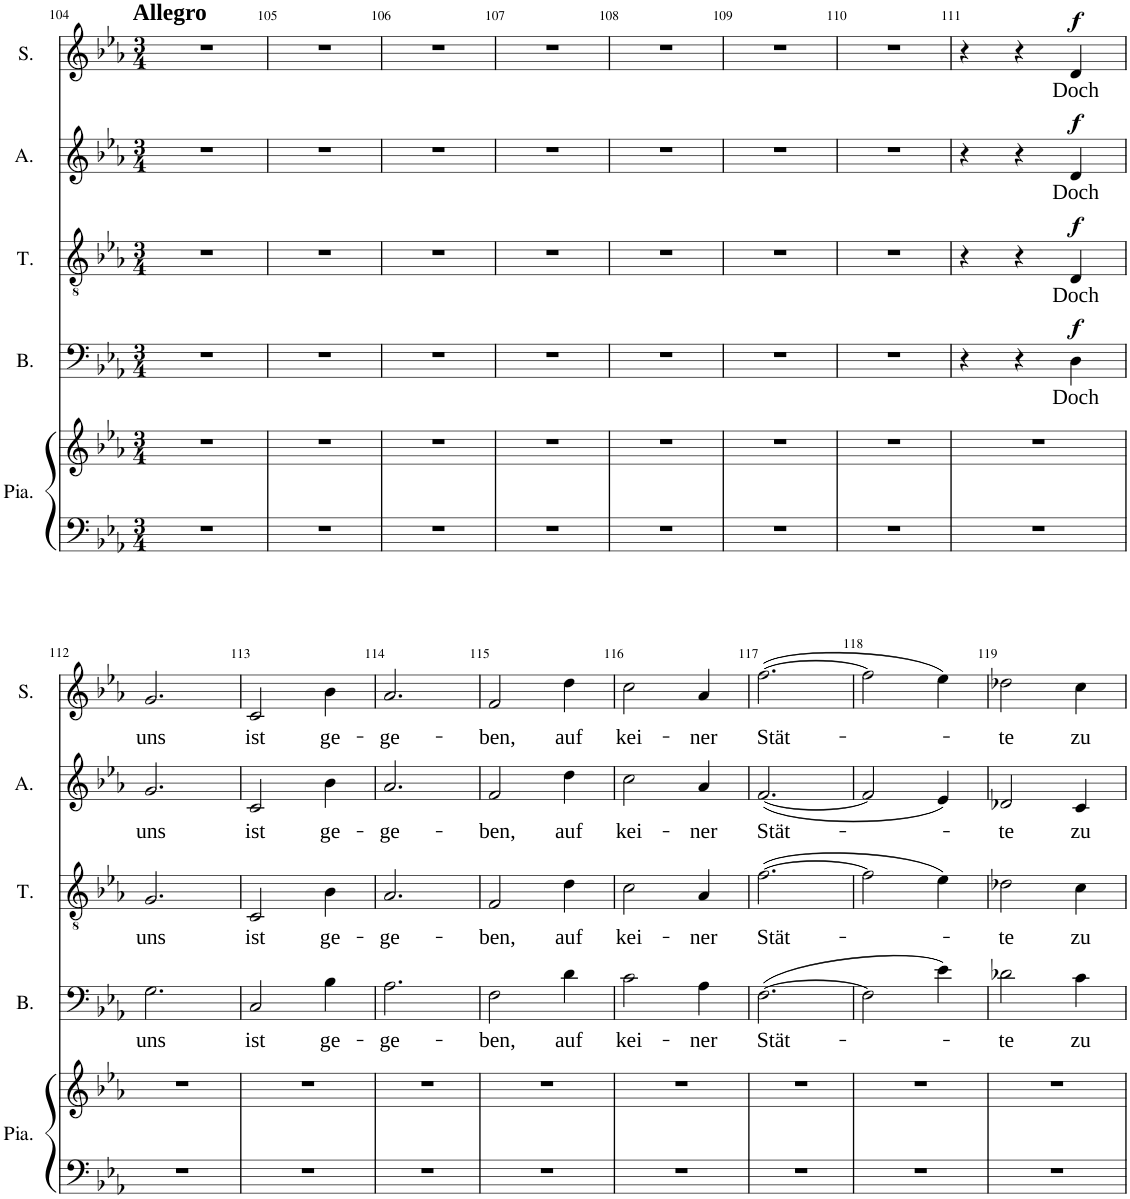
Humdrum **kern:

**kern	**text	**dynam	**kern	**text	**dynam	**kern	**text	**dynam	**kern	**text	**dynam
*part4	*part4	*part4	*part3	*part3	*part3	*part2	*part2	*part2	*part1	*part1	*part1
*staff4	*staff4	*staff4	*staff3	*staff3	*staff3	*staff2	*staff2	*staff2	*staff1	*staff1	*staff1
*I"Basse	*	*	*I"Ténor	*	*	*I"Alto	*	*	*I"Soprano	*	*
*I'B.	*	*	*I'T.	*	*	*I'A.	*	*	*I'S.	*	*
!!LO:PB:g=z
*clefF4	*	*	*clefGv2	*	*	*clefG2	*	*	*clefG2	*	*
*k[b-e-a-]	*	*	*k[b-e-a-]	*	*	*k[b-e-a-]	*	*	*k[b-e-a-]	*	*
*M3/4	*	*	*M3/4	*	*	*M3/4	*	*	*M3/4	*	*
=104	=104	=104	=104	=104	=104	=104	=104	=104	=104	=104	=104
!	!	!	!	!	!	!	!	!	!LO:TX:a:B:t=Allegro	!	!
2.r	.	.	2.r	.	.	2.r	.	.	2.r	.	.
=105	=105	=105	=105	=105	=105	=105	=105	=105	=105	=105	=105
2.r	.	.	2.r	.	.	2.r	.	.	2.r	.	.
=106	=106	=106	=106	=106	=106	=106	=106	=106	=106	=106	=106
2.r	.	.	2.r	.	.	2.r	.	.	2.r	.	.
=107	=107	=107	=107	=107	=107	=107	=107	=107	=107	=107	=107
2.r	.	.	2.r	.	.	2.r	.	.	2.r	.	.
=108	=108	=108	=108	=108	=108	=108	=108	=108	=108	=108	=108
2.r	.	.	2.r	.	.	2.r	.	.	2.r	.	.
=109	=109	=109	=109	=109	=109	=109	=109	=109	=109	=109	=109
2.r	.	.	2.r	.	.	2.r	.	.	2.r	.	.
=110	=110	=110	=110	=110	=110	=110	=110	=110	=110	=110	=110
2.r	.	.	2.r	.	.	2.r	.	.	2.r	.	.
=111	=111	=111	=111	=111	=111	=111	=111	=111	=111	=111	=111
4r	.	.	4r	.	.	4r	.	.	4r	.	.
4r	.	.	4r	.	.	4r	.	.	4r	.	.
!	!LO:LY:b	!LO:DY:a	!	!LO:LY:b	!LO:DY:a	!	!LO:LY:b	!LO:DY:a	!	!LO:LY:b	!LO:DY:a
4D\	Doch	f	4D/	Doch	f	4d/	Doch	f	4d/	Doch	f
!!LO:LB:g=z
=112	=112	=112	=112	=112	=112	=112	=112	=112	=112	=112	=112
!	!LO:LY:b	!	!	!LO:LY:b	!	!	!LO:LY:b	!	!	!LO:LY:b	!
2.G\	uns	.	2.G/	uns	.	2.g/	uns	.	2.g/	uns	.
=113	=113	=113	=113	=113	=113	=113	=113	=113	=113	=113	=113
!	!LO:LY:b	!	!	!LO:LY:b	!	!	!LO:LY:b	!	!	!LO:LY:b	!
2C/	ist	.	2C/	ist	.	2c/	ist	.	2c/	ist	.
!	!LO:LY:b	!	!	!LO:LY:b	!	!	!LO:LY:b	!	!	!LO:LY:b	!
4B-\	ge-	.	4B-\	ge-	.	4b-\	ge-	.	4b-\	ge-	.
=114	=114	=114	=114	=114	=114	=114	=114	=114	=114	=114	=114
!	!LO:LY:b	!	!	!LO:LY:b	!	!	!LO:LY:b	!	!	!LO:LY:b	!
2.A-\	-ge-	.	2.A-/	-ge-	.	2.a-/	-ge-	.	2.a-/	-ge-	.
=115	=115	=115	=115	=115	=115	=115	=115	=115	=115	=115	=115
!	!LO:LY:b	!	!	!LO:LY:b	!	!	!LO:LY:b	!	!	!LO:LY:b	!
2F\	-ben,	.	2F/	-ben,	.	2f/	-ben,	.	2f/	-ben,	.
!	!LO:LY:b	!	!	!LO:LY:b	!	!	!LO:LY:b	!	!	!LO:LY:b	!
4d\	auf	.	4d\	auf	.	4dd\	auf	.	4dd\	auf	.
=116	=116	=116	=116	=116	=116	=116	=116	=116	=116	=116	=116
!	!LO:LY:b	!	!	!LO:LY:b	!	!	!LO:LY:b	!	!	!LO:LY:b	!
2c\	kei-	.	2c\	kei-	.	2cc\	kei-	.	2cc\	kei-	.
!	!LO:LY:b	!	!	!LO:LY:b	!	!	!LO:LY:b	!	!	!LO:LY:b	!
4A-\	-ner	.	4A-/	-ner	.	4a-/	-ner	.	4a-/	-ner	.
=117	=117	=117	=117	=117	=117	=117	=117	=117	=117	=117	=117
!	!LO:LY:b	!	!	!LO:LY:b	!	!	!LO:LY:b	!	!	!LO:LY:b	!
([2.F\	Stät-	.	([2.f\	Stät-	.	([2.f/	Stät-	.	([2.ff\	Stät-	.
=118	=118	=118	=118	=118	=118	=118	=118	=118	=118	=118	=118
2F\]	.	.	2f\]	.	.	2f/]	.	.	2ff\]	.	.
4e-\)	.	.	4e-\)	.	.	4e-/)	.	.	4ee-\)	.	.
=119	=119	=119	=119	=119	=119	=119	=119	=119	=119	=119	=119
!	!LO:LY:b	!	!	!LO:LY:b	!	!	!LO:LY:b	!	!	!LO:LY:b	!
2d-X\	-te	.	2d-X\	-te	.	2d-X/	-te	.	2dd-X\	-te	.
!	!LO:LY:b	!	!	!LO:LY:b	!	!	!LO:LY:b	!	!	!LO:LY:b	!
4c\	zu	.	4c\	zu	.	4c/	zu	.	4cc\	zu	.
=	=	=	=	=	=	=	=	=	=	=	=
*-	*-	*-	*-	*-	*-	*-	*-	*-	*-	*-	*-
